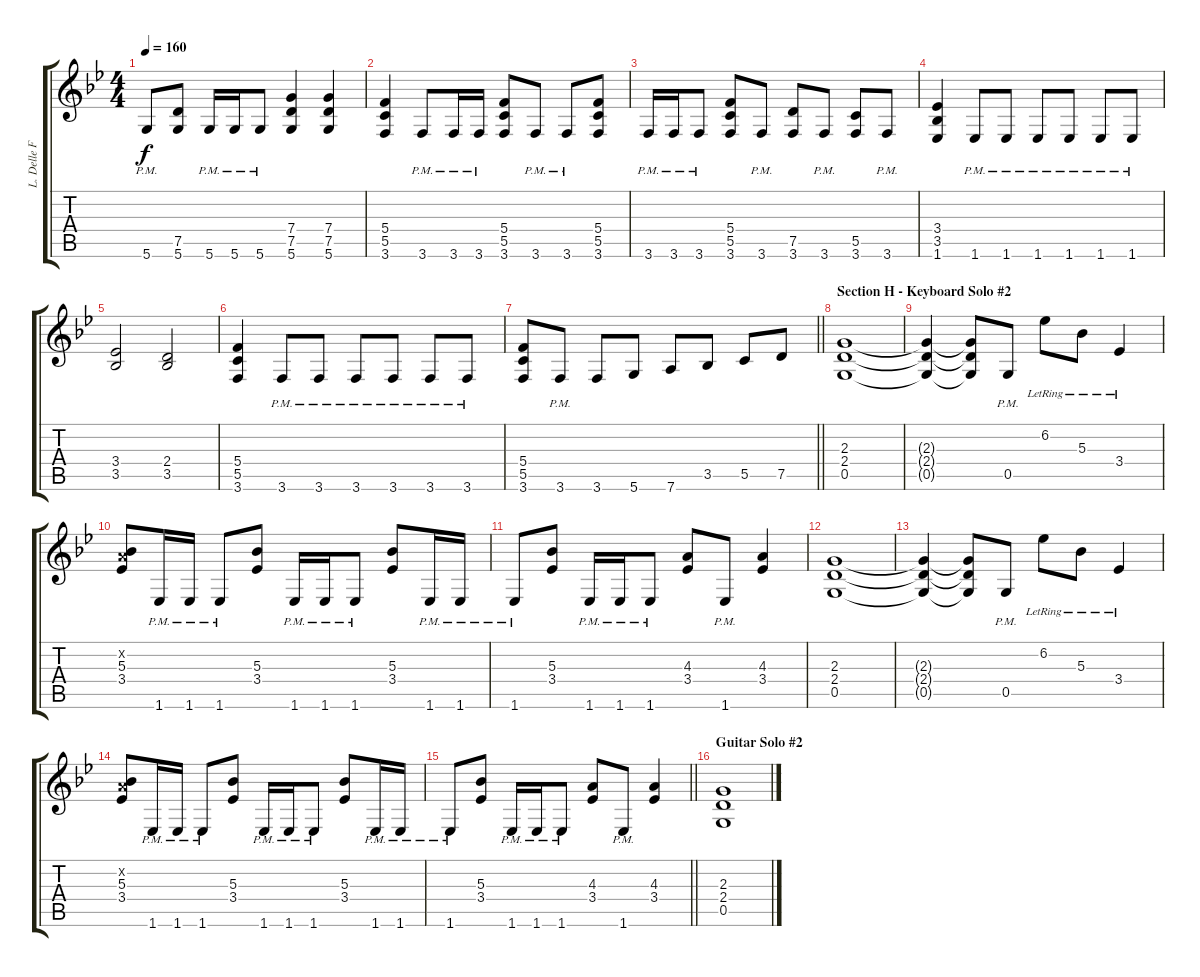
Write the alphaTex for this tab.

\track ("L. Delle Fave (Dist. Guitar R)" "L. Delle F") {instrument overdrivenguitar}
\staff {score tabs}
\tuning (D4 A3 F3 C3 G2 D2) {hide}
\ts (4 4)
\tempo 160
\clef g2
\ks gminor
5.6{pm}.8{dy f} (7.5 5.6).8 5.6{pm}.16 5.6{pm}.16 5.6{pm}.8 (7.4 7.5 5.6).4 (7.4 7.5 5.6).4 |
(5.4 5.5 3.6).4 3.6{pm}.8 3.6{pm}.16 3.6{pm}.16 (5.4 5.5 3.6).8 3.6{pm}.8 3.6{pm}.8 (5.4 5.5 3.6).8 |
3.6{pm}.16 3.6{pm}.16 3.6{pm}.8 (5.4 5.5 3.6).8 3.6{pm}.8 (7.5 3.6).8 3.6{pm}.8 (5.5 3.6).8 3.6{pm}.8 |
(3.4 3.5 1.6).4 1.6{pm}.8 1.6{pm}.8 1.6{pm}.8 1.6{pm}.8 1.6{pm}.8 1.6{pm}.8 |
(3.4 3.5).2 (2.4 3.5).2 |
(5.4 5.5 3.6).4 3.6{pm}.8 3.6{pm}.8 3.6{pm}.8 3.6{pm}.8 3.6{pm}.8 3.6{pm}.8 |
\barLineRight lightlight
(5.4 5.5 3.6).8 3.6{pm}.8 3.6.8 5.6.8 7.6.8 3.5.8 5.5.8 7.5.8 |
\section ("" "Section H - Keyboard Solo #2")
(2.3 2.4 0.5).1{volume 12} |
(2.3{t} 2.4{t} 0.5{t}).4 (2.3{t} 2.4{t} 0.5{t}).8 0.5{pm}.8 6.2{lr}.8 5.3{lr}.8 3.4{lr}.4 |
(0.2{x} 5.3 3.4).8 1.6{pm}.16 1.6{pm}.16 1.6{pm}.8 (5.3 3.4).8 1.6{pm}.16 1.6{pm}.16 1.6{pm}.8 (5.3 3.4).8 1.6{pm}.16 1.6{pm}.16 |
1.6{pm}.8 (5.3 3.4).8 1.6{pm}.16 1.6{pm}.16 1.6{pm}.8 (4.3 3.4).8 1.6{pm}.8 (4.3 3.4).4 |
(2.3 2.4 0.5).1 |
(2.3{t} 2.4{t} 0.5{t}).4 (2.3{t} 2.4{t} 0.5{t}).8 0.5{pm}.8 6.2{lr}.8 5.3{lr}.8 3.4{lr}.4 |
(0.2{x} 5.3 3.4).8 1.6{pm}.16 1.6{pm}.16 1.6{pm}.8 (5.3 3.4).8 1.6{pm}.16 1.6{pm}.16 1.6{pm}.8 (5.3 3.4).8 1.6{pm}.16 1.6{pm}.16 |
\barLineRight lightlight
1.6{pm}.8 (5.3 3.4).8 1.6{pm}.16 1.6{pm}.16 1.6{pm}.8 (4.3 3.4).8 1.6{pm}.8 (4.3 3.4).4 |
\section ("" "Guitar Solo #2")
(2.3 2.4 0.5).1{volume 9}
